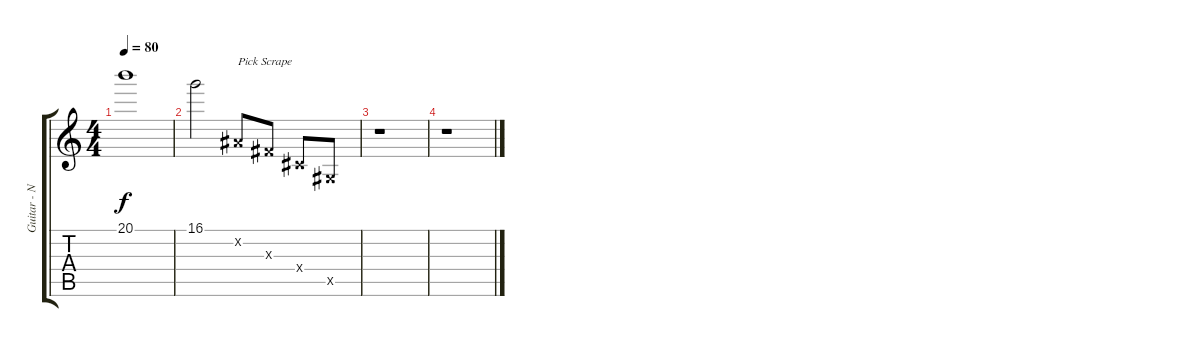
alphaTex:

\track ("Guitar - Nuno" "Guitar - N") {instrument distortionguitar}
\staff {score tabs}
\tuning (Eb4 Bb3 Gb3 Db3 Ab2 Eb2) {hide}
\ts (4 4)
\tempo 80
\clef g2
\ks c
20.1.1{dy f} |
16.1.2 0.2{x}.8{txt "Pick Scrape"} 0.3{x}.8 0.4{x}.8 0.5{x}.8 |
r.1 |
r.1
